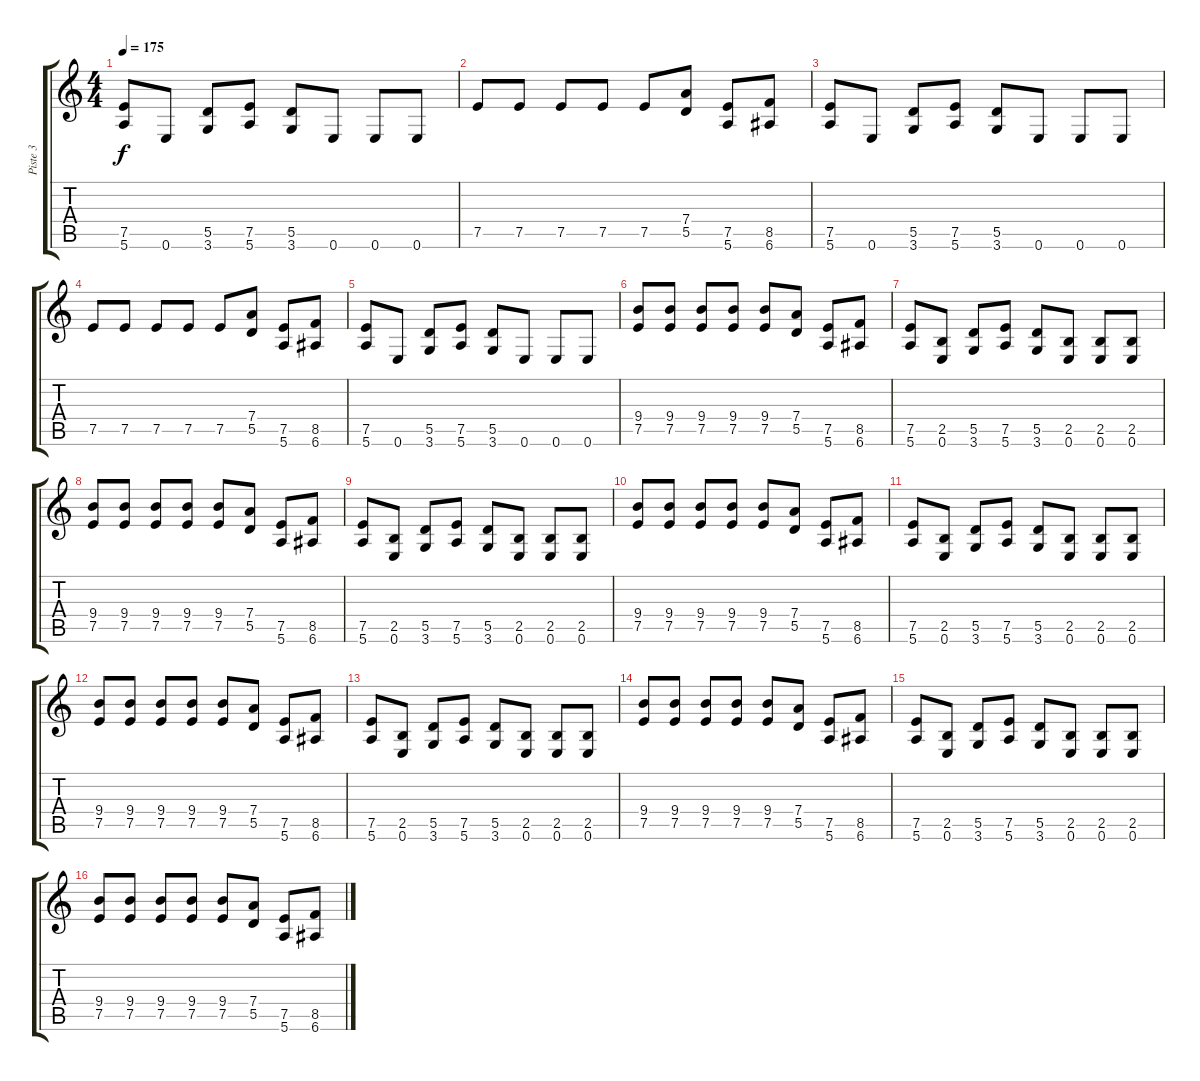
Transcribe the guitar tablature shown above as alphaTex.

\track ("Piste 3" "Piste 3") {instrument distortionguitar}
\staff {score tabs}
\tuning (E4 B3 G3 D3 A2 E2) {hide}
\ts (4 4)
\tempo 175
\clef g2
\ks c
(7.5 5.6).8{dy f} 0.6.8 (5.5 3.6).8 (7.5 5.6).8 (5.5 3.6).8 0.6.8 0.6.8 0.6.8 |
7.5.8 7.5.8{volume 13} 7.5.8 7.5.8 7.5.8 (7.4 5.5).8 (7.5 5.6).8 (8.5 6.6).8 |
(7.5 5.6).8 0.6.8 (5.5 3.6).8 (7.5 5.6).8 (5.5 3.6).8 0.6.8 0.6.8 0.6.8 |
7.5.8 7.5.8 7.5.8 7.5.8 7.5.8 (7.4 5.5).8 (7.5 5.6).8 (8.5 6.6).8 |
(7.5 5.6).8 0.6.8 (5.5 3.6).8 (7.5 5.6).8 (5.5 3.6).8 0.6.8 0.6.8 0.6.8 |
(9.4 7.5).8{volume 16} (9.4 7.5).8 (9.4 7.5).8 (9.4 7.5).8 (9.4 7.5).8 (7.4 5.5).8 (7.5 5.6).8 (8.5 6.6).8 |
(7.5 5.6).8 (2.5 0.6).8 (5.5 3.6).8 (7.5 5.6).8 (5.5 3.6).8 (2.5 0.6).8 (2.5 0.6).8 (2.5 0.6).8 |
(9.4 7.5).8 (9.4 7.5).8 (9.4 7.5).8 (9.4 7.5).8 (9.4 7.5).8 (7.4 5.5).8 (7.5 5.6).8 (8.5 6.6).8 |
(7.5 5.6).8 (2.5 0.6).8 (5.5 3.6).8 (7.5 5.6).8 (5.5 3.6).8 (2.5 0.6).8 (2.5 0.6).8 (2.5 0.6).8 |
(9.4 7.5).8 (9.4 7.5).8 (9.4 7.5).8 (9.4 7.5).8 (9.4 7.5).8 (7.4 5.5).8 (7.5 5.6).8 (8.5 6.6).8 |
(7.5 5.6).8 (2.5 0.6).8 (5.5 3.6).8 (7.5 5.6).8 (5.5 3.6).8 (2.5 0.6).8 (2.5 0.6).8 (2.5 0.6).8 |
(9.4 7.5).8 (9.4 7.5).8 (9.4 7.5).8 (9.4 7.5).8 (9.4 7.5).8 (7.4 5.5).8 (7.5 5.6).8 (8.5 6.6).8 |
(7.5 5.6).8 (2.5 0.6).8 (5.5 3.6).8 (7.5 5.6).8 (5.5 3.6).8 (2.5 0.6).8 (2.5 0.6).8 (2.5 0.6).8 |
(9.4 7.5).8 (9.4 7.5).8 (9.4 7.5).8 (9.4 7.5).8 (9.4 7.5).8 (7.4 5.5).8 (7.5 5.6).8 (8.5 6.6).8 |
(7.5 5.6).8 (2.5 0.6).8 (5.5 3.6).8 (7.5 5.6).8 (5.5 3.6).8 (2.5 0.6).8 (2.5 0.6).8 (2.5 0.6).8 |
(9.4 7.5).8 (9.4 7.5).8 (9.4 7.5).8 (9.4 7.5).8 (9.4 7.5).8 (7.4 5.5).8 (7.5 5.6).8 (8.5 6.6).8
